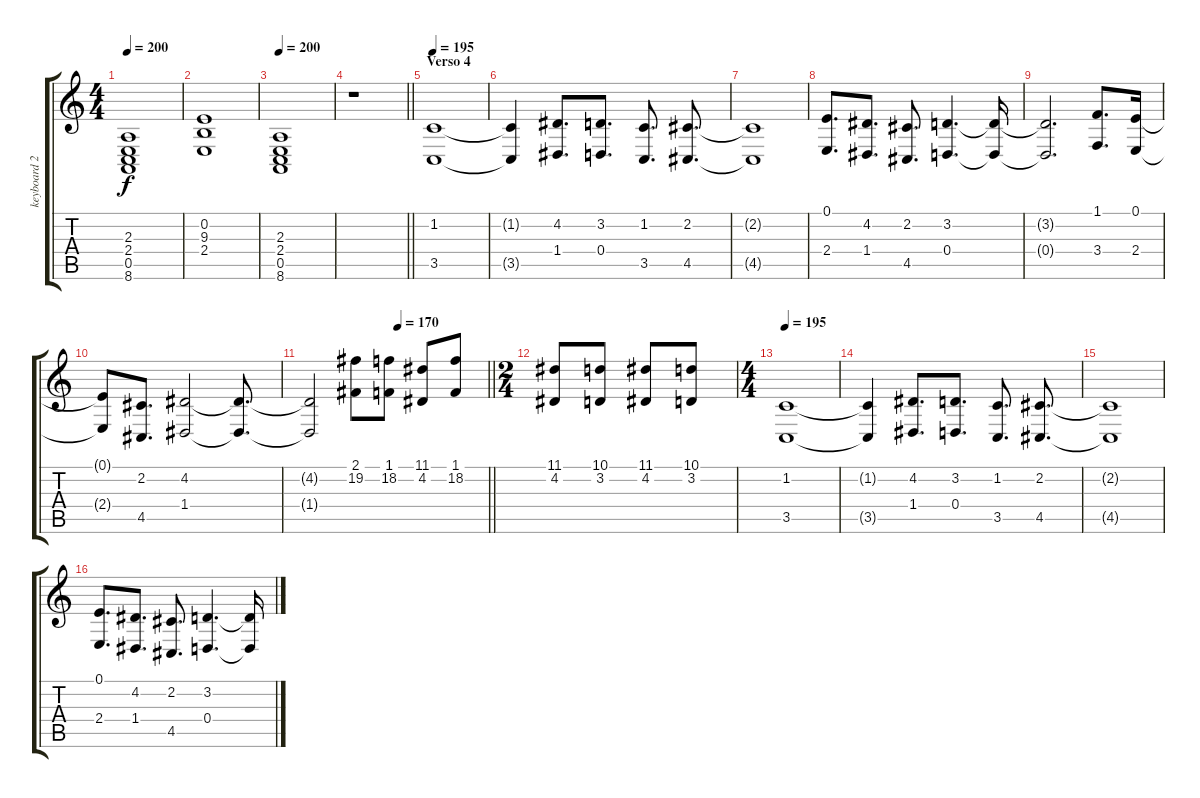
\track ("keyboard 2" "keyboard 2") {instrument stringensemble1}
\staff {score tabs}
\tuning (E4 B3 G3 D3 A2 E2) {hide}
\ts (4 4)
\tempo 200
\clef g2
\ks c
(2.3 2.4 0.5 8.6).1{dy f} |
(0.2 9.3 2.4).1 |
\tempo 200
(2.3 2.4 0.5 8.6).1 |
\barLineRight lightlight
r.1 |
\section ("" "Verso 4")
\tempo 195
(1.2 3.5).1 |
(1.2{t} 3.5{t}).4 (4.2 1.4).8{d} (3.2 0.4).8{d} (1.2 3.5).8{d} (2.2 4.5).8{d} |
(2.2{t} 4.5{t}).1 |
(0.1 2.4).8{d} (4.2 1.4).8{d} (2.2 4.5).8{d} (3.2 0.4).4{d} (3.2{t} 0.4{t}).16 |
(3.2{t} 0.4{t}).2{d} (1.1 3.4).8{d} (0.1 2.4).16 |
(0.1{t} 2.4{t}).8 (2.2 4.5).8{d} (4.2 1.4).2 (4.2{t} 1.4{t}).8{d} |
\tempo (170 0.5)
\barLineRight lightlight
(4.2{t} 1.4{t}).2 (2.1 19.2).8 (1.1 18.2).8 (11.1 4.2).8 (1.1 18.2).8 |
\ts (2 4)
(11.1 4.2).8 (10.1 3.2).8 (11.1 4.2).8 (10.1 3.2).8 |
\ts (4 4)
\tempo 195
(1.2 3.5).1 |
(1.2{t} 3.5{t}).4 (4.2 1.4).8{d} (3.2 0.4).8{d} (1.2 3.5).8{d} (2.2 4.5).8{d} |
(2.2{t} 4.5{t}).1 |
(0.1 2.4).8{d} (4.2 1.4).8{d} (2.2 4.5).8{d} (3.2 0.4).4{d} (3.2{t} 0.4{t}).16
